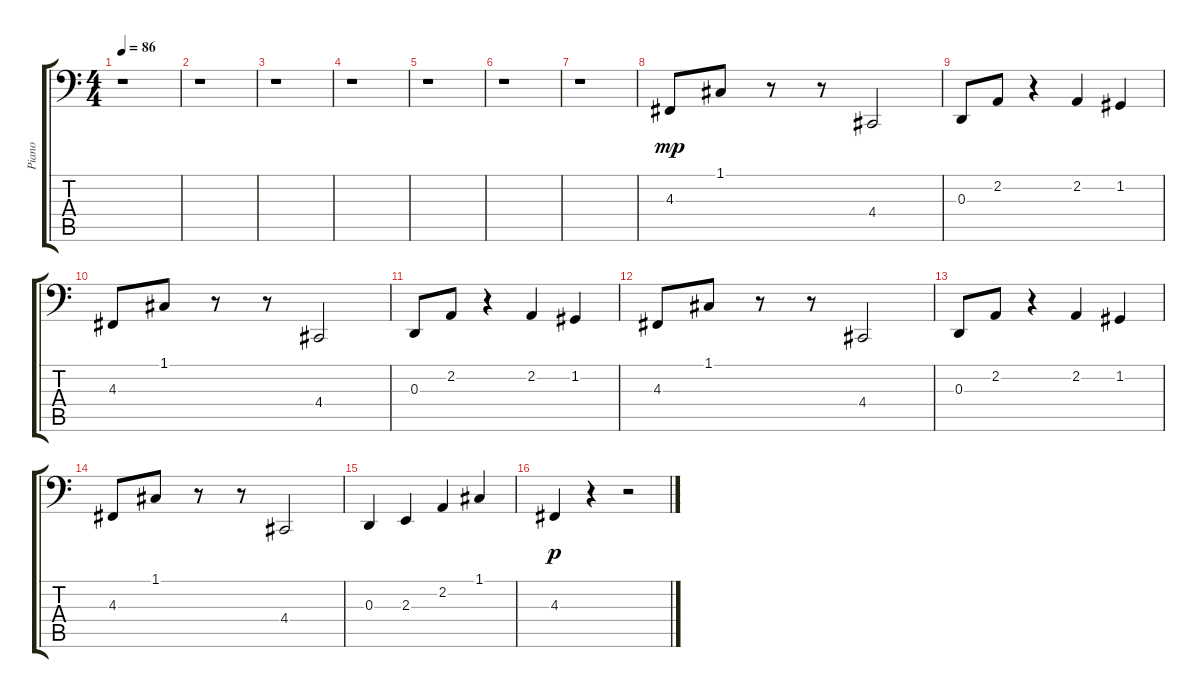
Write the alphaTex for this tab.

\track ("Piano" "Piano") {instrument brightacousticpiano}
\staff {score tabs}
\tuning (C3 G2 D2 A1 E1 B0) {hide}
\ts (4 4)
\tempo 86
\clef f4
\ks c
r.1{dy f} |
r.1 |
r.1 |
r.1 |
r.1 |
r.1 |
r.1 |
4.3.8{dy mp} 1.1.8 r.8 r.8 4.4.2 |
0.3.8 2.2.8 r.4 2.2.4 1.2.4 |
4.3.8 1.1.8 r.8 r.8 4.4.2 |
0.3.8 2.2.8 r.4 2.2.4 1.2.4 |
4.3.8 1.1.8 r.8 r.8 4.4.2 |
0.3.8 2.2.8 r.4 2.2.4 1.2.4 |
4.3.8 1.1.8 r.8 r.8 4.4.2 |
0.3.4 2.3.4 2.2.4 1.1.4 |
\section ("" "")
4.3.4{dy p} r.4 r.2
